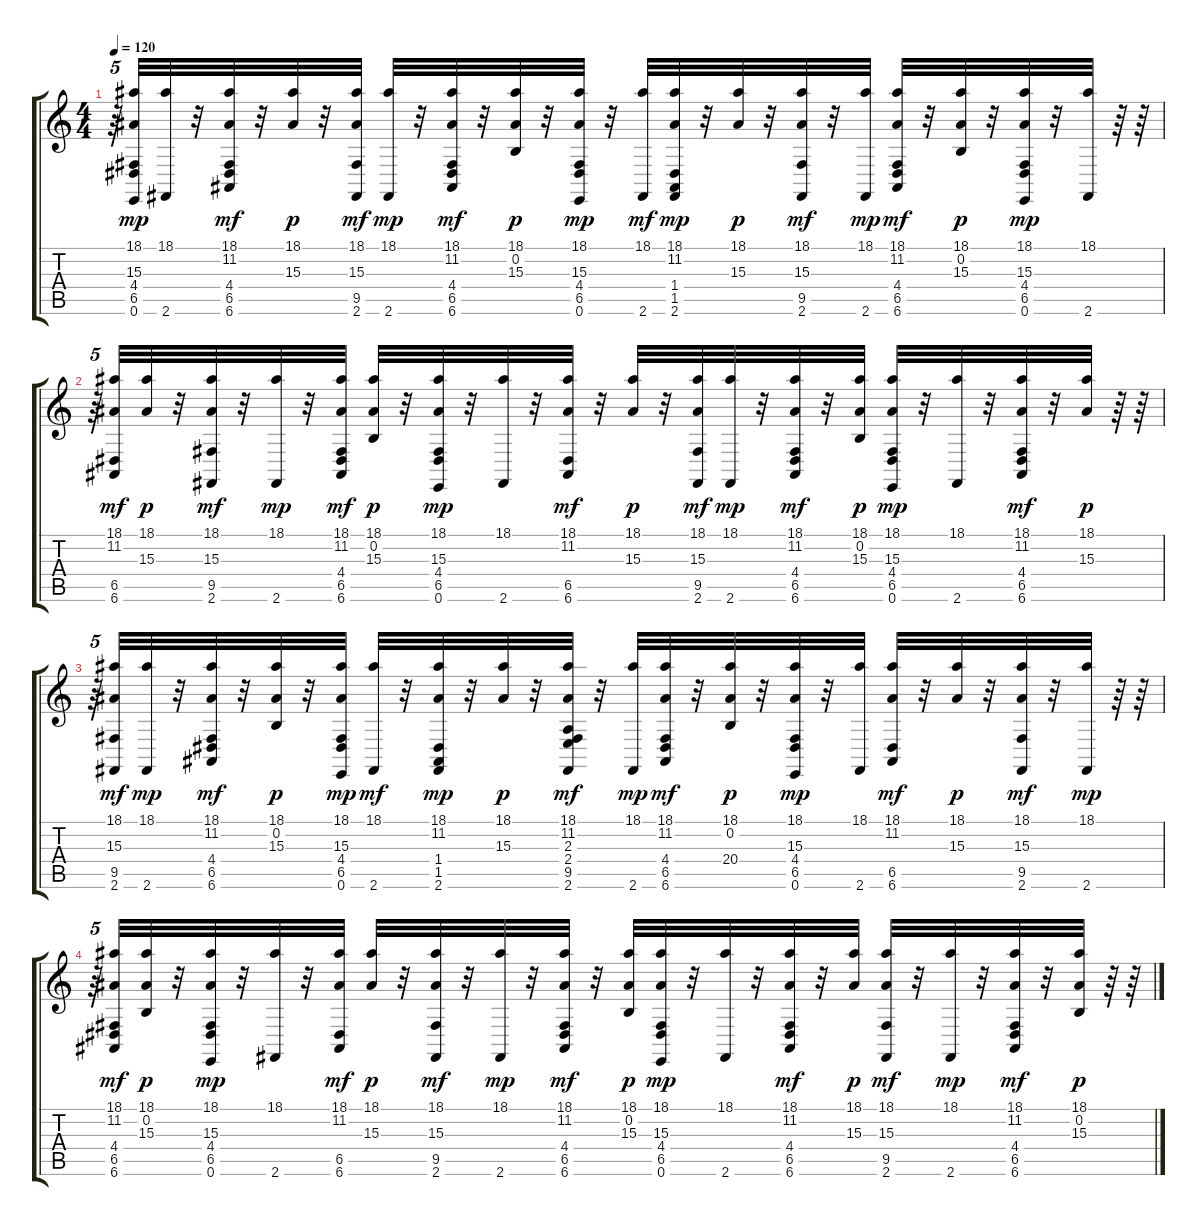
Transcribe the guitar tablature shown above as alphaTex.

\track "" {instrument drawbarorgan}
\staff {score tabs}
\tuning (E4 B3 G3 D3 A2 E2) {hide}
\ts (4 4)
\tempo 120
\clef g2
\ks c
r.64{tu (5 4) dy p} (18.1 15.3 4.4 6.5 0.6).32{dy mp} (18.1 2.6).32 r.32 (18.1 11.2 4.4 6.5 6.6).32{dy mf} r.32 (18.1 15.3).32{dy p} r.32 (18.1 15.3 9.5 2.6).32{dy mf} (18.1 2.6).32{dy mp} r.32 (18.1 11.2 4.4 6.5 6.6).32{dy mf} r.32 (18.1 0.2 15.3).32{dy p} r.32 (18.1 15.3 4.4 6.5 0.6).32{dy mp} r.32 (18.1 2.6).32{dy mf} (18.1 11.2 1.4 1.5 2.6).32{dy mp} r.32 (18.1 15.3).32{dy p} r.32 (18.1 15.3 9.5 2.6).32{dy mf} r.32 (18.1 2.6).32{dy mp} (18.1 11.2 4.4 6.5 6.6).32{dy mf} r.32 (18.1 0.2 15.3).32{dy p} r.32 (18.1 15.3 4.4 6.5 0.6).32{dy mp} r.32 (18.1 2.6).32 r.64 r.64 |
r.64{tu (5 4)} (18.1 11.2 6.5 6.6).32{dy mf} (18.1 15.3).32{dy p} r.32 (18.1 15.3 9.5 2.6).32{dy mf} r.32 (18.1 2.6).32{dy mp} r.32 (18.1 11.2 4.4 6.5 6.6).32{dy mf} (18.1 0.2 15.3).32{dy p} r.32 (18.1 15.3 4.4 6.5 0.6).32{dy mp} r.32 (18.1 2.6).32 r.32 (18.1 11.2 6.5 6.6).32{dy mf} r.32 (18.1 15.3).32{dy p} r.32 (18.1 15.3 9.5 2.6).32{dy mf} (18.1 2.6).32{dy mp} r.32 (18.1 11.2 4.4 6.5 6.6).32{dy mf} r.32 (18.1 0.2 15.3).32{dy p} (18.1 15.3 4.4 6.5 0.6).32{dy mp} r.32 (18.1 2.6).32 r.32 (18.1 11.2 4.4 6.5 6.6).32{dy mf} r.32 (18.1 15.3).32{dy p} r.64 r.64 |
r.64{tu (5 4)} (18.1 15.3 9.5 2.6).32{dy mf} (18.1 2.6).32{dy mp} r.32 (18.1 11.2 4.4 6.5 6.6).32{dy mf} r.32 (18.1 0.2 15.3).32{dy p} r.32 (18.1 15.3 4.4 6.5 0.6).32{dy mp} (18.1 2.6).32{dy mf} r.32 (18.1 11.2 1.4 1.5 2.6).32{dy mp} r.32 (18.1 15.3).32{dy p} r.32 (18.1 11.2 2.3 2.4 9.5 2.6).32{dy mf} r.32 (18.1 2.6).32{dy mp} (18.1 11.2 4.4 6.5 6.6).32{dy mf} r.32 (18.1 0.2 20.4).32{dy p} r.32 (18.1 15.3 4.4 6.5 0.6).32{dy mp} r.32 (18.1 2.6).32 (18.1 11.2 6.5 6.6).32{dy mf} r.32 (18.1 15.3).32{dy p} r.32 (18.1 15.3 9.5 2.6).32{dy mf} r.32 (18.1 2.6).32{dy mp} r.64 r.64 |
r.64{tu (5 4)} (18.1 11.2 4.4 6.5 6.6).32{dy mf} (18.1 0.2 15.3).32{dy p} r.32 (18.1 15.3 4.4 6.5 0.6).32{dy mp} r.32 (18.1 2.6).32 r.32 (18.1 11.2 6.5 6.6).32{dy mf} (18.1 15.3).32{dy p} r.32 (18.1 15.3 9.5 2.6).32{dy mf} r.32 (18.1 2.6).32{dy mp} r.32 (18.1 11.2 4.4 6.5 6.6).32{dy mf} r.32 (18.1 0.2 15.3).32{dy p} (18.1 15.3 4.4 6.5 0.6).32{dy mp} r.32 (18.1 2.6).32 r.32 (18.1 11.2 4.4 6.5 6.6).32{dy mf} r.32 (18.1 15.3).32{dy p} (18.1 15.3 9.5 2.6).32{dy mf} r.32 (18.1 2.6).32{dy mp} r.32 (18.1 11.2 4.4 6.5 6.6).32{dy mf} r.32 (18.1 0.2 15.3).32{dy p} r.64 r.64
